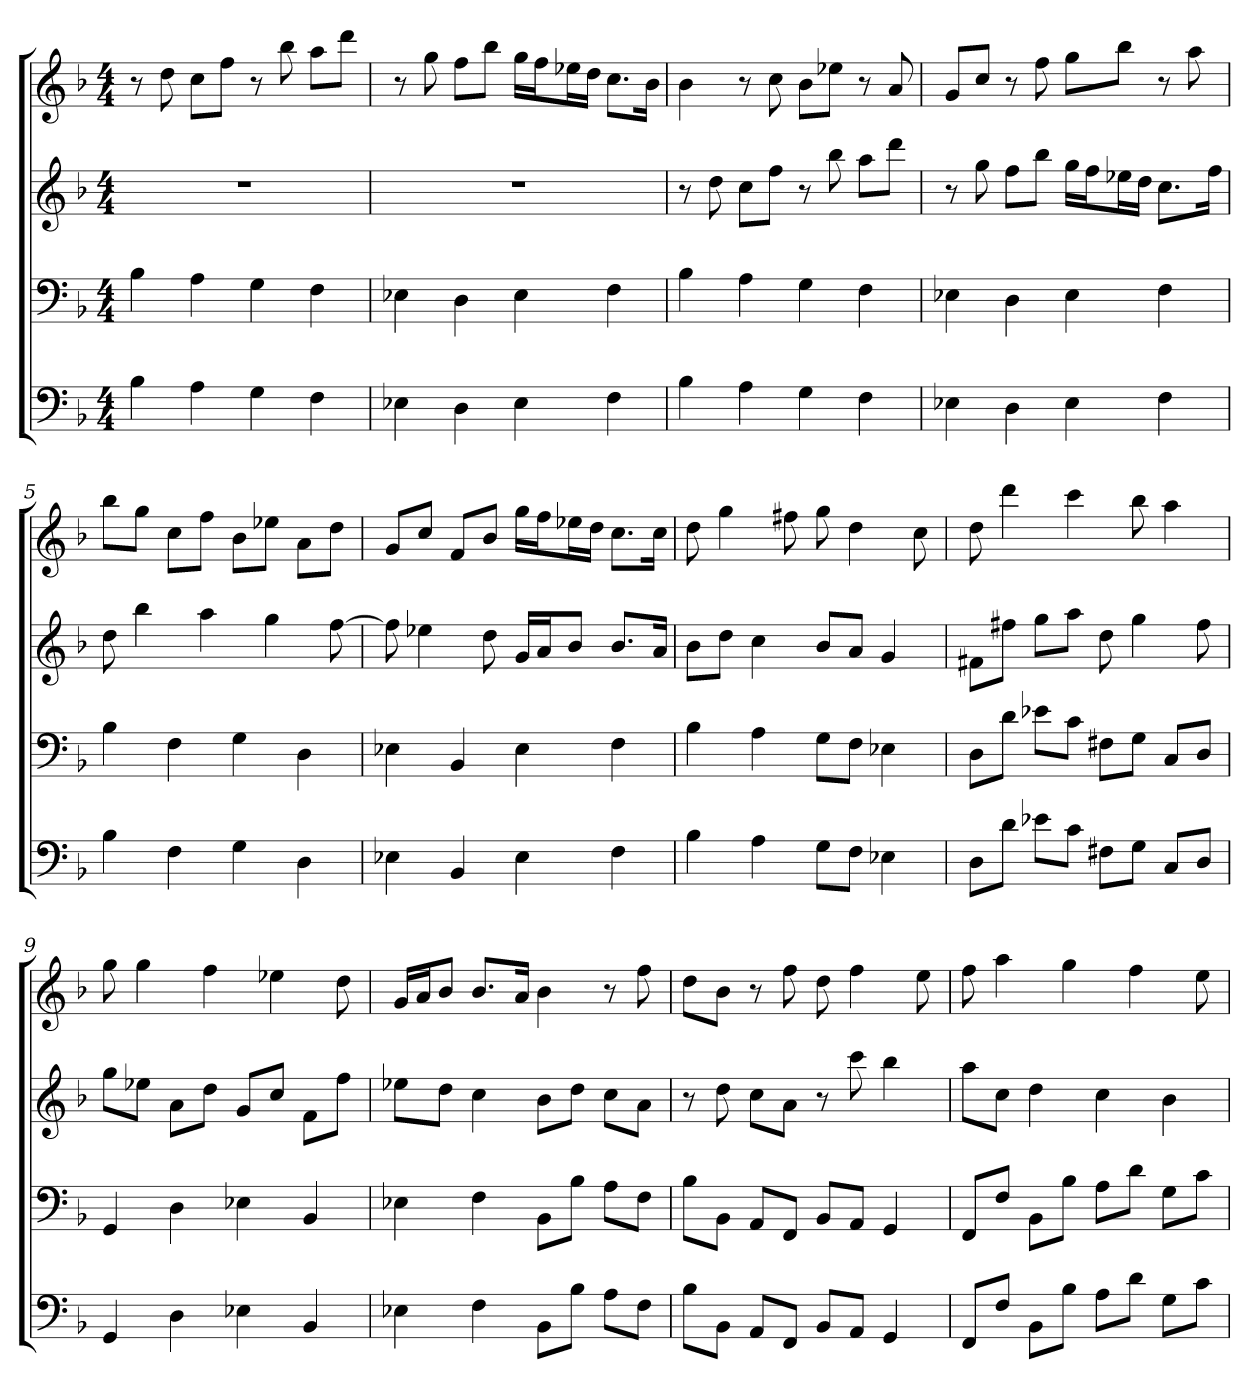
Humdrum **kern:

**kern	**kern	**kern	**kern
*part4	*part3	*part2	*part1
*staff4	*staff3	*staff2	*staff1
*k[b-]	*k[b-]	*k[b-]	*k[b-]
*F:	*F:	*F:	*F:
*M4/4	*M4/4	*M4/4	*M4/4
=1	=1	=1	=1
4B-	4B-	1r	8r
.	.	.	8dd
4A	4A	.	8ccL
.	.	.	8ffJ
4G	4G	.	8r
.	.	.	8bb-
4F	4F	.	8aaL
.	.	.	8dddJ
=2	=2	=2	=2
4E-X	4E-X	1r	8r
.	.	.	8gg
4D	4D	.	8ffL
.	.	.	8bb-J
4E-	4E-	.	16ggLL
.	.	.	16ffJ
.	.	.	16ee-XL
.	.	.	16ddJJ
4F	4F	.	8.ccL
.	.	.	16b-Jk
=3	=3	=3	=3
4B-	4B-	8r	4b-
.	.	8dd	.
4A	4A	8ccL	8r
.	.	8ffJ	8cc
4G	4G	8r	8b-L
.	.	8bb-	8ee-XJ
4F	4F	8aaL	8r
.	.	8dddJ	8a
=4	=4	=4	=4
4E-X	4E-X	8r	8gL
.	.	8gg	8ccJ
4D	4D	8ffL	8r
.	.	8bb-J	8ff
4E-	4E-	16ggLL	8ggL
.	.	16ffJ	.
.	.	16ee-XL	8bb-J
.	.	16ddJJ	.
4F	4F	8.ccL	8r
.	.	.	8aa
.	.	16ffJk	.
=5	=5	=5	=5
4B-	4B-	8dd	8bb-L
.	.	4bb-	8ggJ
4F	4F	.	8ccL
.	.	4aa	8ffJ
4G	4G	.	8b-L
.	.	4gg	8ee-XJ
4D	4D	.	8aL
.	.	[8ff	8ddJ
=6	=6	=6	=6
4E-X	4E-X	8ff]	8gL
.	.	4ee-X	8ccJ
4BB-	4BB-	.	8fL
.	.	8dd	8b-J
4E-	4E-	16gLL	16ggLL
.	.	16aJ	16ffJ
.	.	8b-J	16ee-XL
.	.	.	16ddJJ
4F	4F	8.b-L	8.ccL
.	.	16aJk	16ccJk
=7	=7	=7	=7
4B-	4B-	8b-L	8dd
.	.	8ddJ	4gg
4A	4A	4cc	.
.	.	.	8ff#X
8GL	8GL	8b-L	8gg
8FJ	8FJ	8aJ	4dd
4E-X	4E-X	4g	.
.	.	.	8cc
=8	=8	=8	=8
8DL	8DL	8f#XL	8dd
8dJ	8dJ	8ff#XJ	4ddd
8e-XL	8e-XL	8ggL	.
8cJ	8cJ	8aaJ	4ccc
8F#XL	8F#XL	8dd	.
8GJ	8GJ	4gg	8bb-
8CL	8CL	.	4aa
8DJ	8DJ	8ff#	.
=9	=9	=9	=9
4GG	4GG	8ggL	8gg
.	.	8ee-XJ	4gg
4D	4D	8aL	.
.	.	8ddJ	4ff
4E-X	4E-X	8gL	.
.	.	8ccJ	4ee-X
4BB-	4BB-	8fL	.
.	.	8ffJ	8dd
=10	=10	=10	=10
4E-X	4E-X	8ee-XL	16gLL
.	.	.	16aJ
.	.	8ddJ	8b-J
4F	4F	4cc	8.b-L
.	.	.	16aJk
8BB-L	8BB-L	8b-L	4b-
8B-J	8B-J	8ddJ	.
8AL	8AL	8ccL	8r
8FJ	8FJ	8aJ	8ff
=11	=11	=11	=11
8B-L	8B-L	8r	8ddL
8BB-J	8BB-J	8dd	8b-J
8AAL	8AAL	8ccL	8r
8FFJ	8FFJ	8aJ	8ff
8BB-L	8BB-L	8r	8dd
8AAJ	8AAJ	8ccc	4ff
4GG	4GG	4bb-	.
.	.	.	8ee
=12	=12	=12	=12
8FFL	8FFL	8aaL	8ff
8FJ	8FJ	8ccJ	4aa
8BB-L	8BB-L	4dd	.
8B-J	8B-J	.	4gg
8AL	8AL	4cc	.
8dJ	8dJ	.	4ff
8GL	8GL	4b-	.
8cJ	8cJ	.	8ee
=	=	=	=
*-	*-	*-	*-
